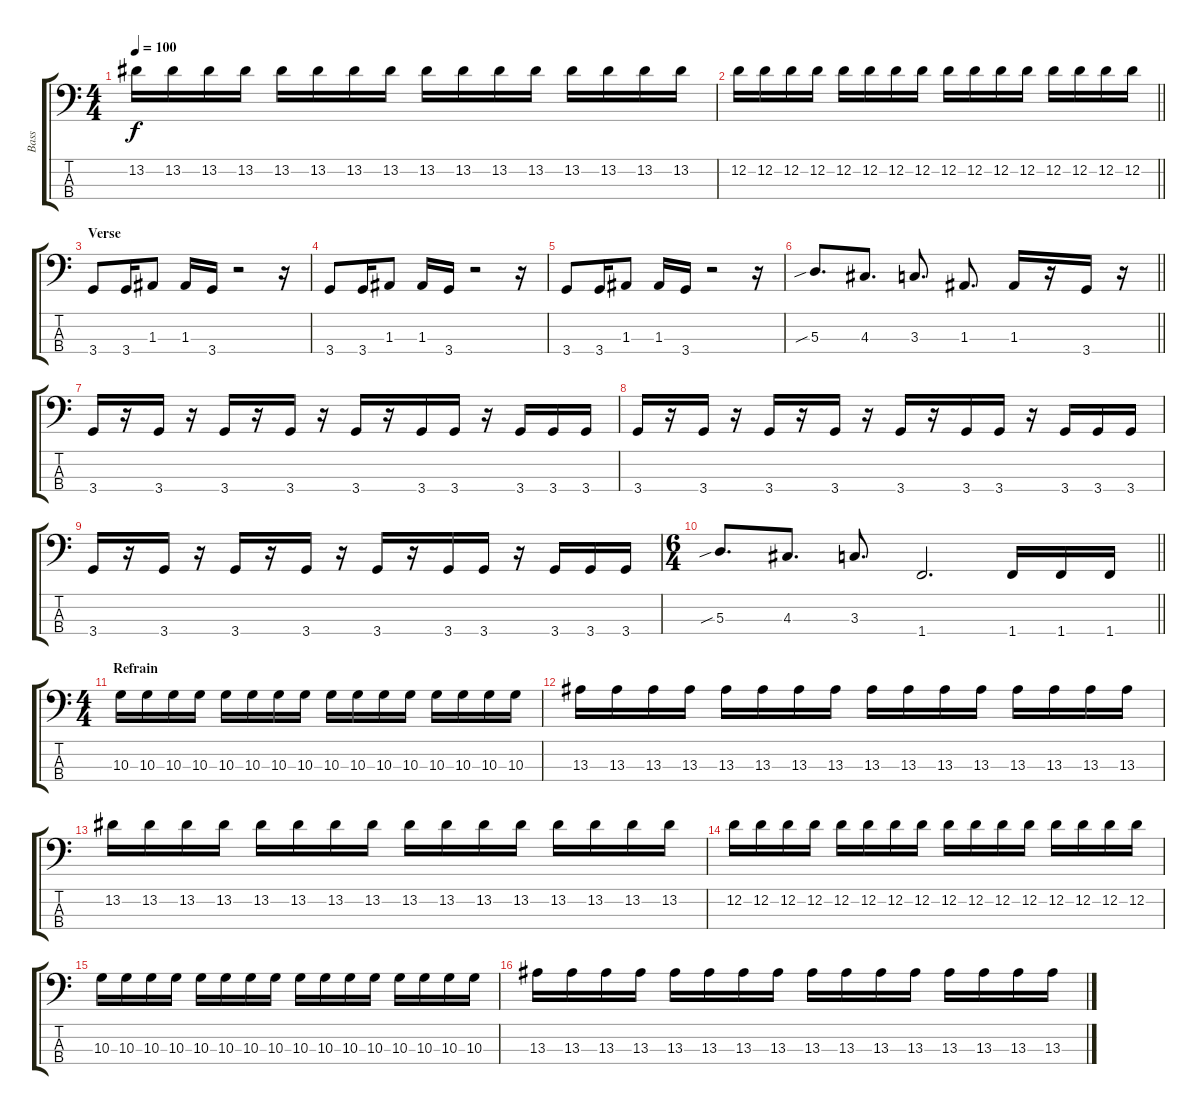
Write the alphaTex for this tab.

\track ("Bass" "Bass") {instrument electricbassfinger}
\staff {score tabs}
\tuning (G2 D2 A1 E1) {hide}
\ts (4 4)
\tempo 100
\clef f4
\ks c
13.2.16{dy f} 13.2.16 13.2.16 13.2.16 13.2.16 13.2.16 13.2.16 13.2.16 13.2.16 13.2.16 13.2.16 13.2.16 13.2.16 13.2.16 13.2.16 13.2.16 |
\barLineRight lightlight
12.2.16 12.2.16 12.2.16 12.2.16 12.2.16 12.2.16 12.2.16 12.2.16 12.2.16 12.2.16 12.2.16 12.2.16 12.2.16 12.2.16 12.2.16 12.2.16 |
\section ("" "Verse")
3.4.8 3.4.16 1.3.8 1.3.16 3.4.16 r.2 r.16 |
3.4.8 3.4.16 1.3.8 1.3.16 3.4.16 r.2 r.16 |
3.4.8 3.4.16 1.3.8 1.3.16 3.4.16 r.2 r.16 |
\barLineRight lightlight
5.3{sib}.8{d} 4.3.8{d} 3.3.8{d} 1.3.8{d} 1.3.16 r.16 3.4.16 r.16 |
3.4.16 r.16 3.4.16 r.16 3.4.16 r.16 3.4.16 r.16 3.4.16 r.16 3.4.16 3.4.16 r.16 3.4.16 3.4.16 3.4.16 |
3.4.16 r.16 3.4.16 r.16 3.4.16 r.16 3.4.16 r.16 3.4.16 r.16 3.4.16 3.4.16 r.16 3.4.16 3.4.16 3.4.16 |
3.4.16 r.16 3.4.16 r.16 3.4.16 r.16 3.4.16 r.16 3.4.16 r.16 3.4.16 3.4.16 r.16 3.4.16 3.4.16 3.4.16 |
\ts (6 4)
\barLineRight lightlight
5.3{sib}.8{d} 4.3.8{d} 3.3.8{d} 1.4.2{d} 1.4.16 1.4.16 1.4.16 |
\ts (4 4)
\section ("" "Refrain")
10.3.16 10.3.16 10.3.16 10.3.16 10.3.16 10.3.16 10.3.16 10.3.16 10.3.16 10.3.16 10.3.16 10.3.16 10.3.16 10.3.16 10.3.16 10.3.16 |
13.3.16 13.3.16 13.3.16 13.3.16 13.3.16 13.3.16 13.3.16 13.3.16 13.3.16 13.3.16 13.3.16 13.3.16 13.3.16 13.3.16 13.3.16 13.3.16 |
13.2.16 13.2.16 13.2.16 13.2.16 13.2.16 13.2.16 13.2.16 13.2.16 13.2.16 13.2.16 13.2.16 13.2.16 13.2.16 13.2.16 13.2.16 13.2.16 |
12.2.16 12.2.16 12.2.16 12.2.16 12.2.16 12.2.16 12.2.16 12.2.16 12.2.16 12.2.16 12.2.16 12.2.16 12.2.16 12.2.16 12.2.16 12.2.16 |
10.3.16 10.3.16 10.3.16 10.3.16 10.3.16 10.3.16 10.3.16 10.3.16 10.3.16 10.3.16 10.3.16 10.3.16 10.3.16 10.3.16 10.3.16 10.3.16 |
13.3.16 13.3.16 13.3.16 13.3.16 13.3.16 13.3.16 13.3.16 13.3.16 13.3.16 13.3.16 13.3.16 13.3.16 13.3.16 13.3.16 13.3.16 13.3.16
